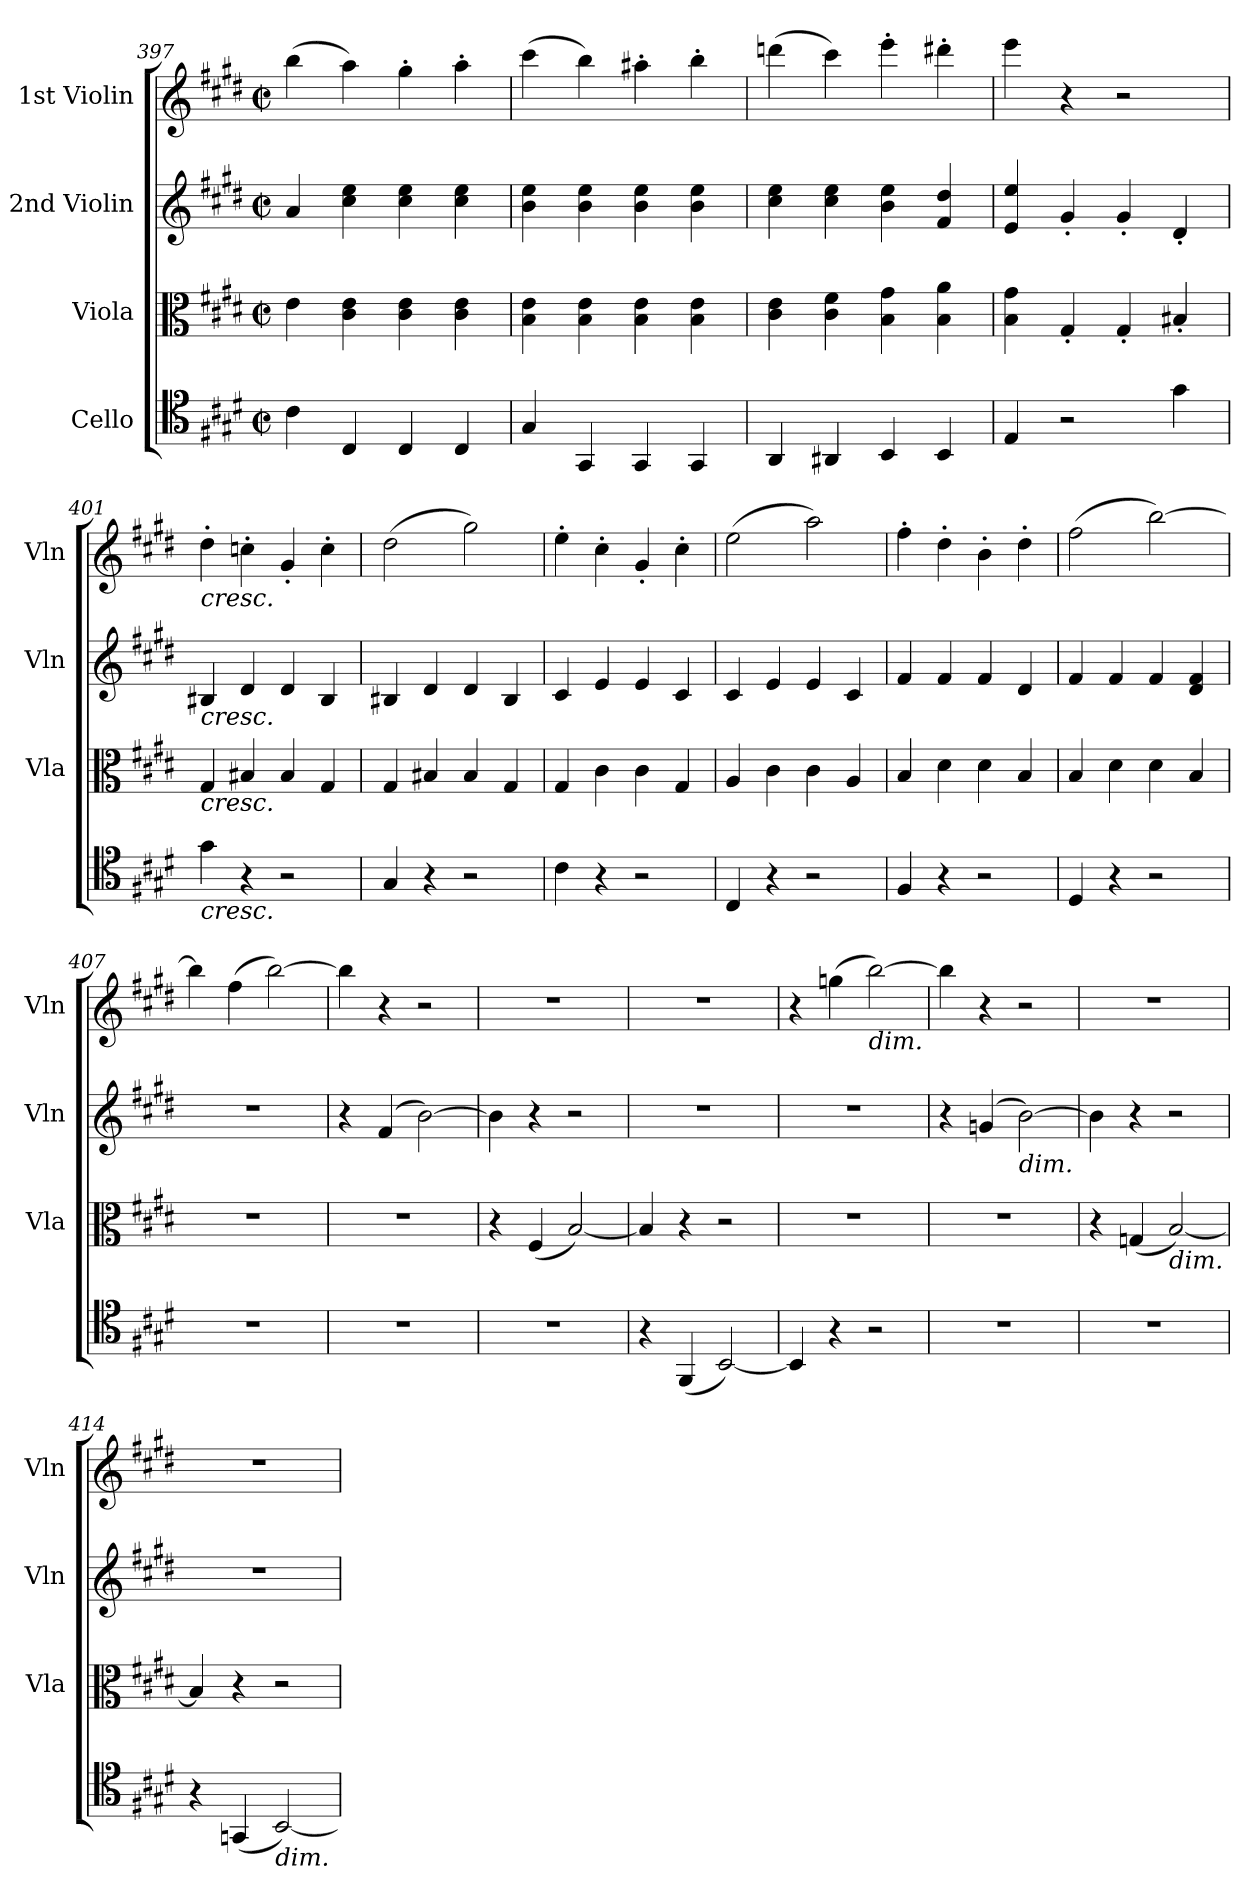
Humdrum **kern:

**kern	**kern	**kern	**kern
*part4	*part3	*part2	*part1
*staff4	*staff3	*staff2	*staff1
*I"Cello	*I"Viola	*I"2nd Violin	*I"1st Violin
*	*I'Vla	*I'Vln	*I'Vln
*clefC4	*clefC3	*clefG2	*clefG2
*k[f#c#g#d#]	*k[f#c#g#d#]	*k[f#c#g#d#]	*k[f#c#g#d#]
*E:	*E:	*E:	*E:
*M2/2	*M2/2	*M2/2	*M2/2
*met(c|)	*met(c|)	*met(c|)	*met(c|)
=397	=397	=397	=397
4c#	4e	4a	(4bb
4C#	4c# 4e	4cc# 4ee	4aa)
4C#	4c# 4e	4cc# 4ee	4gg#'
4C#	4c# 4e	4cc# 4ee	4aa'
=398	=398	=398	=398
4G#	4B 4e	4b 4ee	(4ccc#
4GG#	4B 4e	4b 4ee	4bb)
4GG#	4B 4e	4b 4ee	4aa#X'
4GG#	4B 4e	4b 4ee	4bb'
=399	=399	=399	=399
4AA	4c# 4e	4cc# 4ee	(4dddn
4AA#X	4c# 4f#	4cc# 4ee	4ccc#)
4BB	4B 4g#	4b 4ee	4eee'
4BB	4B 4a	4f# 4dd#	4ddd#X'
=400	=400	=400	=400
4E	4B 4g#	4e 4ee	4eee
2r	4G#'	4g#'	4r
.	4G#'	4g#'	2r
4g#	4B#X'	4d#'	.
=401	=401	=401	=401
!	!	!	!LO:TX:b:i:t=cresc.
!	!	!LO:TX:b:i:t=cresc.	!
!	!LO:TX:b:i:t=cresc.	!	!
!LO:TX:b:i:t=cresc.	!	!	!
4g#	4G#	4B#X	4dd#'
4r	4B#X	4d#	4ccn'
2r	4B#	4d#	4g#'
.	4G#	4B#	4cc'
=402	=402	=402	=402
4G#	4G#	4B#X	(2dd#
4r	4B#X	4d#	.
2r	4B#	4d#	2gg#)
.	4G#	4B#	.
=403	=403	=403	=403
4c#	4G#	4c#	4ee'
4r	4c#	4e	4cc#'
2r	4c#	4e	4g#'
.	4G#	4c#	4cc#'
=404	=404	=404	=404
4C#	4A	4c#	(2ee
4r	4c#	4e	.
2r	4c#	4e	2aa)
.	4A	4c#	.
=405	=405	=405	=405
4F#	4B	4f#	4ff#'
4r	4d#	4f#	4dd#'
2r	4d#	4f#	4b'
.	4B	4d#	4dd#'
=406	=406	=406	=406
4D#	4B	4f#	(2ff#
4r	4d#	4f#	.
2r	4d#	4f#	[2bb)
.	4B	4d# 4f#	.
=407	=407	=407	=407
1r	1r	1r	4bb]
.	.	.	(4ff#
.	.	.	[2bb)
=408	=408	=408	=408
1r	1r	4r	4bb]
.	.	(4f#	4r
.	.	[2b)	2r
=409	=409	=409	=409
1r	4r	4b]	1r
.	(4F#	4r	.
.	[2B)	2r	.
=410	=410	=410	=410
4r	4B]	1r	1r
(4FF#	4r	.	.
[2BB)	2r	.	.
=411	=411	=411	=411
4BB]	1r	1r	4r
4r	.	.	(4ggn
!	!	!	!LO:TX:b:i:t=dim.
2r	.	.	[2bb)
=412	=412	=412	=412
1r	1r	4r	4bb]
.	.	(4gn	4r
!	!	!LO:TX:b:i:t=dim.	!
.	.	[2b)	2r
=413	=413	=413	=413
1r	4r	4b]	1r
.	(4Gn	4r	.
!	!LO:TX:b:i:t=dim.	!	!
.	[2B)	2r	.
=414	=414	=414	=414
4r	4B]	1r	1r
(4GGn	4r	.	.
!LO:TX:b:i:t=dim.	!	!	!
[2BB)	2r	.	.
=	=	=	=
*-	*-	*-	*-
